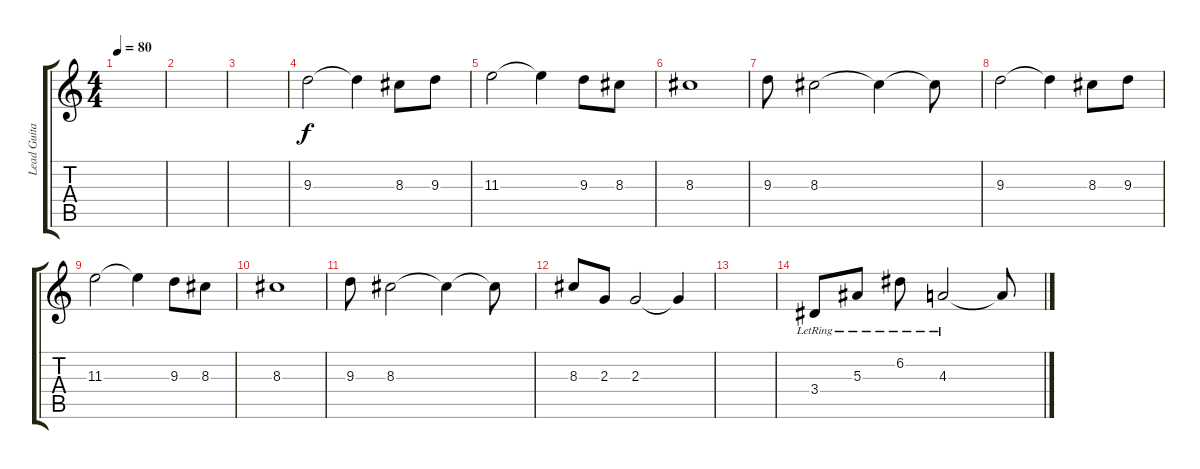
\track ("Lead Guitar 2" "Lead Guita") {instrument distortionguitar}
\staff {score tabs}
\tuning (D4 A3 F3 C3 G2 C2) {hide}
\ts (4 4)
\tempo 80
\clef g2
\ks c
|
|
|
9.3.2 9.3{t}.4 8.3.8 9.3.8 |
11.3.2 11.3{t}.4 9.3.8 8.3.8 |
8.3.1 |
9.3.8 8.3.2 8.3{t}.4 8.3{t}.8 |
9.3.2 9.3{t}.4 8.3.8 9.3.8 |
11.3.2 11.3{t}.4 9.3.8 8.3.8 |
8.3.1 |
9.3.8 8.3.2 8.3{t}.4 8.3{t}.8 |
8.3.8 2.3.8 2.3.2 2.3{t}.4 |
|
3.4{lr}.8{balance 16} 5.3{lr}.8 6.2{lr}.8 4.3{lr}.2 4.3{t}.8
